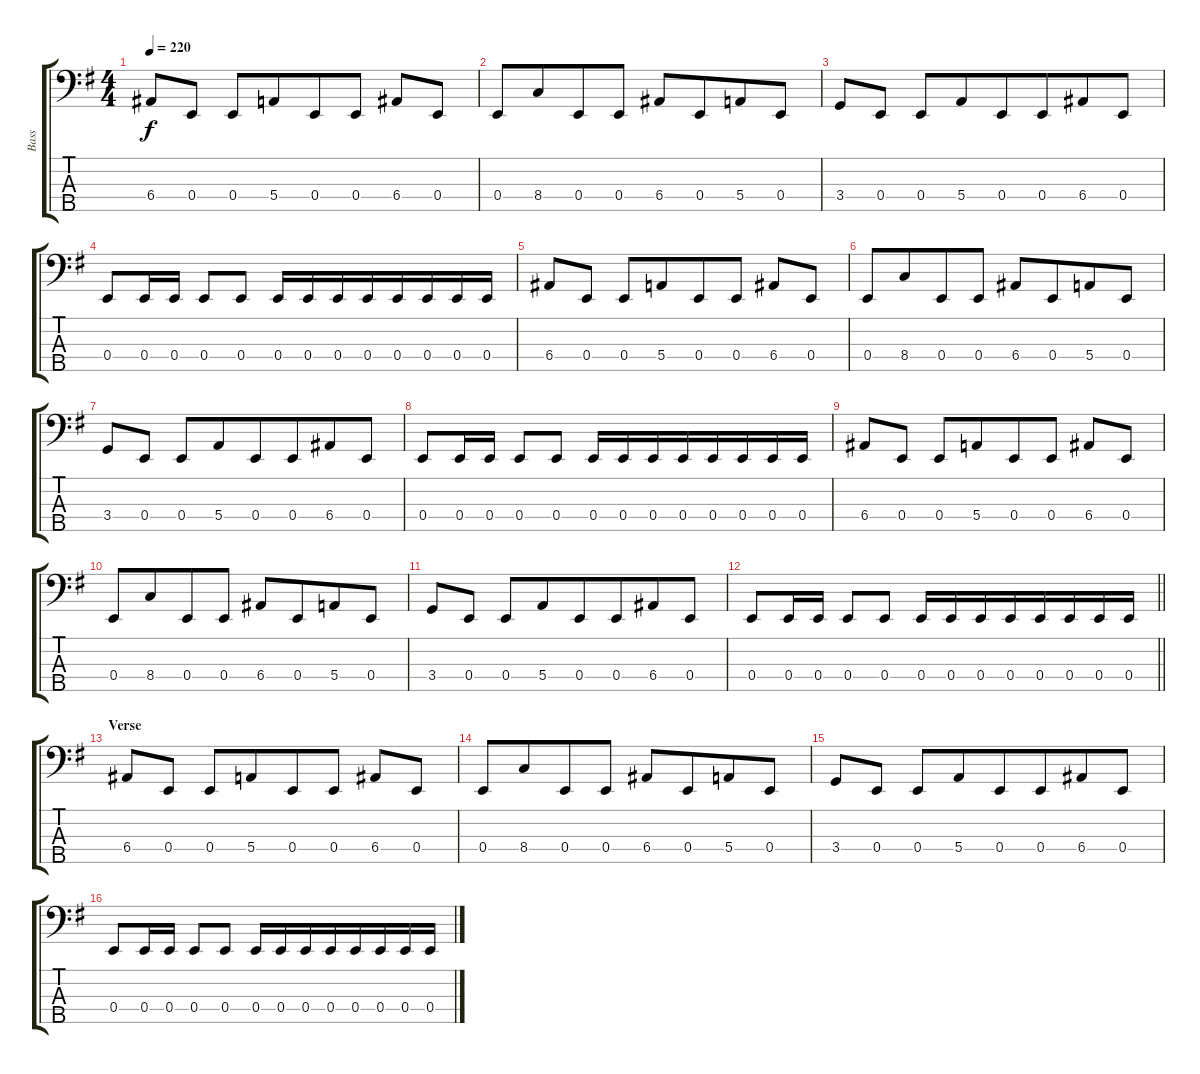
\track ("Bass" "Bass") {instrument electricbasspick}
\staff {score tabs}
\tuning (G2 D2 A1 E1 B0) {hide}
\ts (4 4)
\tempo 220
\clef f4
\ks eminor
6.4.8{dy f} 0.4.8 0.4.8 5.4.8{beam merge} 0.4.8{beam merge} 0.4.8 6.4.8 0.4.8 |
0.4.8 8.4.8{beam merge} 0.4.8 0.4.8 6.4.8{beam merge} 0.4.8{beam merge} 5.4.8{beam merge} 0.4.8 |
3.4.8 0.4.8 0.4.8 5.4.8{beam merge} 0.4.8{beam merge} 0.4.8{beam merge} 6.4.8 0.4.8 |
0.4.8{beam merge} 0.4.16{beam merge} 0.4.16 0.4.8 0.4.8 0.4.16 0.4.16{beam merge} 0.4.16{beam merge} 0.4.16{beam merge} 0.4.16 0.4.16 0.4.16{beam merge} 0.4.16 |
6.4.8 0.4.8 0.4.8 5.4.8{beam merge} 0.4.8{beam merge} 0.4.8 6.4.8 0.4.8 |
0.4.8 8.4.8{beam merge} 0.4.8 0.4.8 6.4.8{beam merge} 0.4.8{beam merge} 5.4.8{beam merge} 0.4.8 |
3.4.8 0.4.8 0.4.8 5.4.8{beam merge} 0.4.8{beam merge} 0.4.8{beam merge} 6.4.8 0.4.8 |
0.4.8{beam merge} 0.4.16{beam merge} 0.4.16 0.4.8 0.4.8 0.4.16 0.4.16{beam merge} 0.4.16{beam merge} 0.4.16{beam merge} 0.4.16 0.4.16 0.4.16{beam merge} 0.4.16 |
6.4.8 0.4.8 0.4.8 5.4.8{beam merge} 0.4.8{beam merge} 0.4.8 6.4.8 0.4.8 |
0.4.8 8.4.8{beam merge} 0.4.8 0.4.8 6.4.8{beam merge} 0.4.8{beam merge} 5.4.8{beam merge} 0.4.8 |
3.4.8 0.4.8 0.4.8 5.4.8{beam merge} 0.4.8{beam merge} 0.4.8{beam merge} 6.4.8 0.4.8 |
\barLineRight lightlight
0.4.8{beam merge} 0.4.16{beam merge} 0.4.16 0.4.8 0.4.8 0.4.16 0.4.16{beam merge} 0.4.16{beam merge} 0.4.16{beam merge} 0.4.16 0.4.16 0.4.16{beam merge} 0.4.16 |
\section ("" "Verse")
6.4.8 0.4.8 0.4.8 5.4.8{beam merge} 0.4.8{beam merge} 0.4.8 6.4.8 0.4.8 |
0.4.8 8.4.8{beam merge} 0.4.8 0.4.8 6.4.8{beam merge} 0.4.8{beam merge} 5.4.8{beam merge} 0.4.8 |
3.4.8 0.4.8 0.4.8 5.4.8{beam merge} 0.4.8{beam merge} 0.4.8{beam merge} 6.4.8 0.4.8 |
0.4.8{beam merge} 0.4.16{beam merge} 0.4.16 0.4.8 0.4.8 0.4.16 0.4.16{beam merge} 0.4.16{beam merge} 0.4.16{beam merge} 0.4.16 0.4.16 0.4.16{beam merge} 0.4.16
